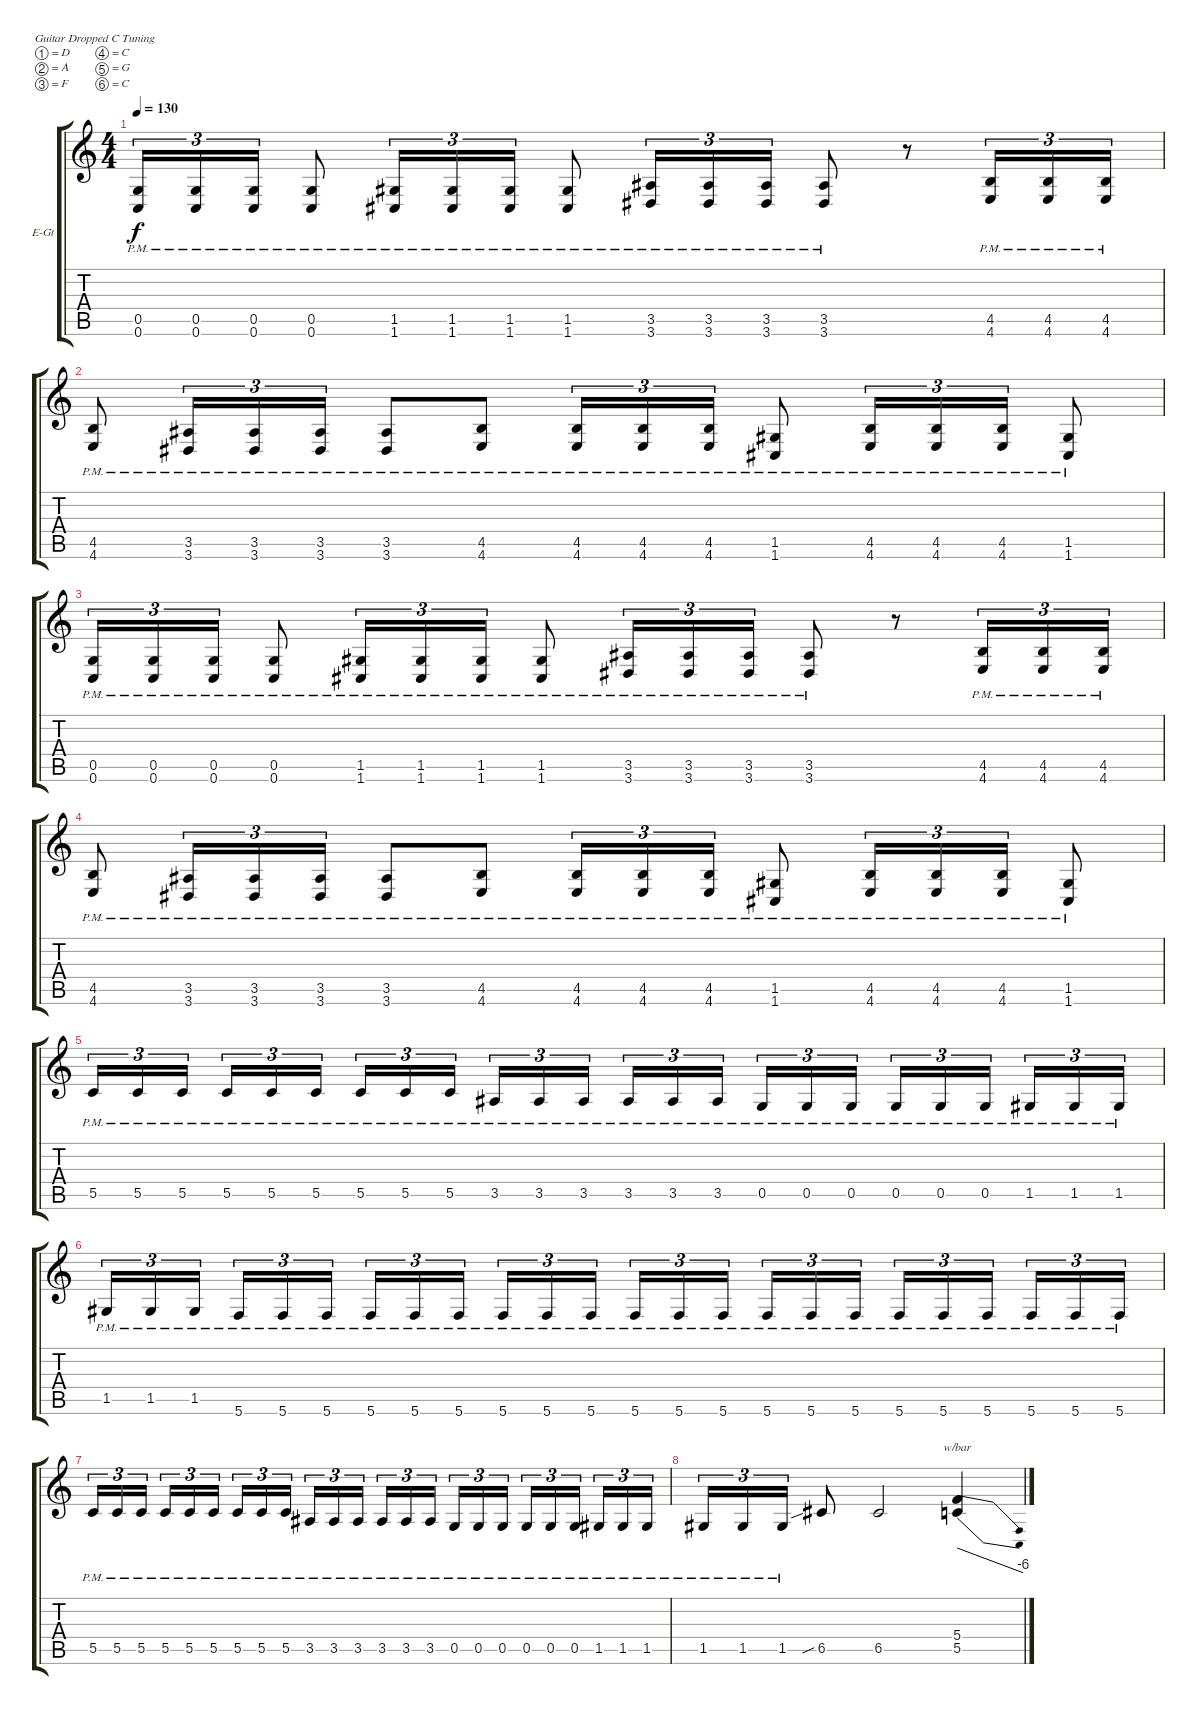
\bracketExtendMode groupsimilarinstruments
\firstSystemTrackNameOrientation horizontal
\otherSystemsTrackNameOrientation horizontal
\track ("Track 2" "E-Gt") {instrument distortionguitar}
\staff {score tabs}
\tuning (D4 A3 F3 C3 G2 C2)
\ts (4 4)
\tempo 130
\clef g2
\ks c
(0.6{pm} 0.5{pm}).16{tu (3 2) dy f} (0.6{pm} 0.5{pm}).16{tu (3 2)} (0.6{pm} 0.5{pm}).16{tu (3 2)} (0.6{pm} 0.5{pm}).8 (1.6{pm} 1.5{pm}).16{tu (3 2)} (1.6{pm} 1.5{pm}).16{tu (3 2)} (1.6{pm} 1.5{pm}).16{tu (3 2)} (1.6{pm} 1.5{pm}).8 (3.6{pm} 3.5{pm}).16{tu (3 2)} (3.6{pm} 3.5{pm}).16{tu (3 2)} (3.6{pm} 3.5{pm}).16{tu (3 2)} (3.6{pm} 3.5{pm}).8 r.8 (4.6{pm} 4.5{pm}).16{tu (3 2)} (4.6{pm} 4.5{pm}).16{tu (3 2)} (4.6{pm} 4.5{pm}).16{tu (3 2)} |
(4.6{pm} 4.5{pm}).8 (3.6{pm} 3.5{pm}).16{tu (3 2)} (3.6{pm} 3.5{pm}).16{tu (3 2)} (3.6{pm} 3.5{pm}).16{tu (3 2)} (3.6{pm} 3.5{pm}).8 (4.6{pm} 4.5{pm}).8 (4.6{pm} 4.5{pm}).16{tu (3 2)} (4.6{pm} 4.5{pm}).16{tu (3 2)} (4.6{pm} 4.5{pm}).16{tu (3 2)} (1.6{pm} 1.5{pm}).8 (4.6{pm} 4.5{pm}).16{tu (3 2)} (4.6{pm} 4.5{pm}).16{tu (3 2)} (4.6{pm} 4.5{pm}).16{tu (3 2)} (1.6{pm} 1.5{pm}).8 |
(0.6{pm} 0.5{pm}).16{tu (3 2)} (0.6{pm} 0.5{pm}).16{tu (3 2)} (0.6{pm} 0.5{pm}).16{tu (3 2)} (0.6{pm} 0.5{pm}).8 (1.6{pm} 1.5{pm}).16{tu (3 2)} (1.6{pm} 1.5{pm}).16{tu (3 2)} (1.6{pm} 1.5{pm}).16{tu (3 2)} (1.6{pm} 1.5{pm}).8 (3.6{pm} 3.5{pm}).16{tu (3 2)} (3.6{pm} 3.5{pm}).16{tu (3 2)} (3.6{pm} 3.5{pm}).16{tu (3 2)} (3.6{pm} 3.5{pm}).8 r.8 (4.6{pm} 4.5{pm}).16{tu (3 2)} (4.6{pm} 4.5{pm}).16{tu (3 2)} (4.6{pm} 4.5{pm}).16{tu (3 2)} |
(4.6{pm} 4.5{pm}).8 (3.6{pm} 3.5{pm}).16{tu (3 2)} (3.6{pm} 3.5{pm}).16{tu (3 2)} (3.6{pm} 3.5{pm}).16{tu (3 2)} (3.6{pm} 3.5{pm}).8 (4.6{pm} 4.5{pm}).8 (4.6{pm} 4.5{pm}).16{tu (3 2)} (4.6{pm} 4.5{pm}).16{tu (3 2)} (4.6{pm} 4.5{pm}).16{tu (3 2)} (1.6{pm} 1.5{pm}).8 (4.6{pm} 4.5{pm}).16{tu (3 2)} (4.6{pm} 4.5{pm}).16{tu (3 2)} (4.6{pm} 4.5{pm}).16{tu (3 2)} (1.6{pm} 1.5{pm}).8 |
5.5{pm}.16{tu (3 2)} 5.5{pm}.16{tu (3 2)} 5.5{pm}.16{tu (3 2)} 5.5{pm}.16{tu (3 2)} 5.5{pm}.16{tu (3 2)} 5.5{pm}.16{tu (3 2)} 5.5{pm}.16{tu (3 2)} 5.5{pm}.16{tu (3 2)} 5.5{pm}.16{tu (3 2)} 3.5{pm}.16{tu (3 2)} 3.5{pm}.16{tu (3 2)} 3.5{pm}.16{tu (3 2)} 3.5{pm}.16{tu (3 2)} 3.5{pm}.16{tu (3 2)} 3.5{pm}.16{tu (3 2)} 0.5{pm}.16{tu (3 2)} 0.5{pm}.16{tu (3 2)} 0.5{pm}.16{tu (3 2)} 0.5{pm}.16{tu (3 2)} 0.5{pm}.16{tu (3 2)} 0.5{pm}.16{tu (3 2)} 1.5{pm}.16{tu (3 2)} 1.5{pm}.16{tu (3 2)} 1.5{pm}.16{tu (3 2)} |
1.5{pm}.16{tu (3 2)} 1.5{pm}.16{tu (3 2)} 1.5{pm}.16{tu (3 2)} 5.6{pm}.16{tu (3 2)} 5.6{pm}.16{tu (3 2)} 5.6{pm}.16{tu (3 2)} 5.6{pm}.16{tu (3 2)} 5.6{pm}.16{tu (3 2)} 5.6{pm}.16{tu (3 2)} 5.6{pm}.16{tu (3 2)} 5.6{pm}.16{tu (3 2)} 5.6{pm}.16{tu (3 2)} 5.6{pm}.16{tu (3 2)} 5.6{pm}.16{tu (3 2)} 5.6{pm}.16{tu (3 2)} 5.6{pm}.16{tu (3 2)} 5.6{pm}.16{tu (3 2)} 5.6{pm}.16{tu (3 2)} 5.6{pm}.16{tu (3 2)} 5.6{pm}.16{tu (3 2)} 5.6{pm}.16{tu (3 2)} 5.6{pm}.16{tu (3 2)} 5.6{pm}.16{tu (3 2)} 5.6{pm}.16{tu (3 2)} |
5.5{pm}.16{tu (3 2)} 5.5{pm}.16{tu (3 2)} 5.5{pm}.16{tu (3 2)} 5.5{pm}.16{tu (3 2)} 5.5{pm}.16{tu (3 2)} 5.5{pm}.16{tu (3 2)} 5.5{pm}.16{tu (3 2)} 5.5{pm}.16{tu (3 2)} 5.5{pm}.16{tu (3 2)} 3.5{pm}.16{tu (3 2)} 3.5{pm}.16{tu (3 2)} 3.5{pm}.16{tu (3 2)} 3.5{pm}.16{tu (3 2)} 3.5{pm}.16{tu (3 2)} 3.5{pm}.16{tu (3 2)} 0.5{pm}.16{tu (3 2)} 0.5{pm}.16{tu (3 2)} 0.5{pm}.16{tu (3 2)} 0.5{pm}.16{tu (3 2)} 0.5{pm}.16{tu (3 2)} 0.5{pm}.16{tu (3 2)} 1.5{pm}.16{tu (3 2)} 1.5{pm}.16{tu (3 2)} 1.5{pm}.16{tu (3 2)} |
1.5{pm}.16{tu (3 2)} 1.5{pm}.16{tu (3 2)} 1.5{pm}.16{tu (3 2)} 6.5{sib}.8 6.5.2 (5.4 5.5).4{tbe (dive default 0 0 60 -24)}
